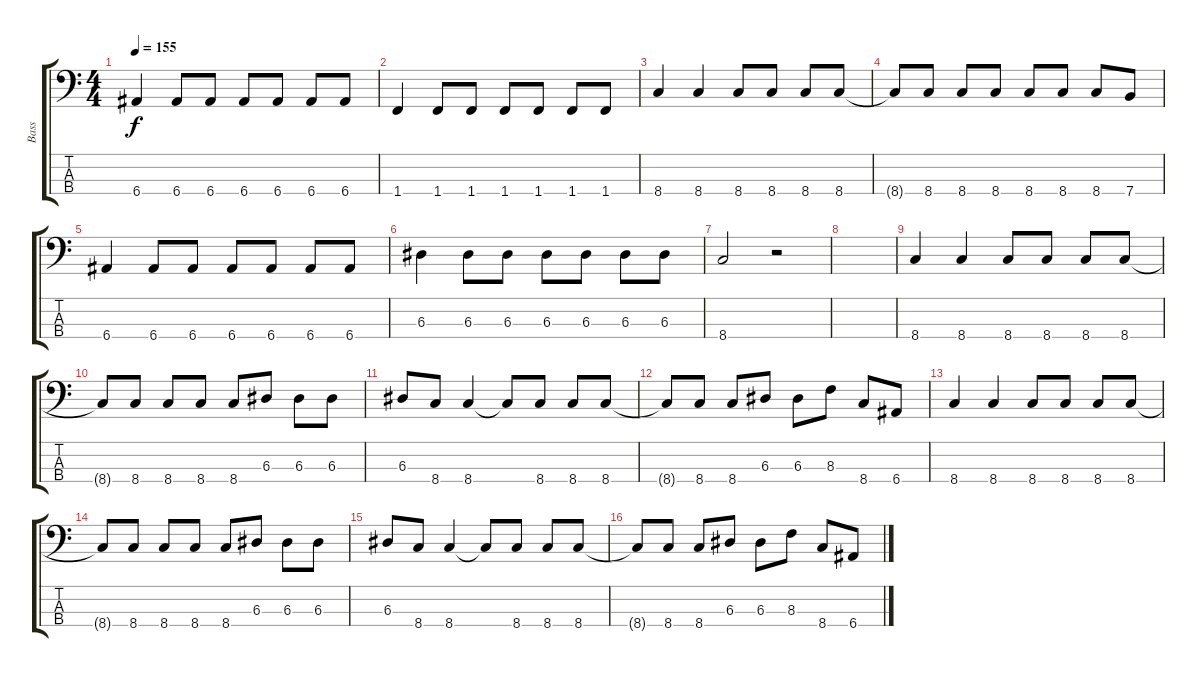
\track ("Bass" "Bass") {instrument electricbassfinger}
\staff {score tabs}
\tuning (G2 D2 A1 E1) {hide}
\ts (4 4)
\tempo 155
\clef f4
\ks c
6.4.4{dy f} 6.4.8 6.4.8 6.4.8 6.4.8 6.4.8 6.4.8 |
1.4.4 1.4.8 1.4.8 1.4.8 1.4.8 1.4.8 1.4.8 |
8.4.4 8.4.4 8.4.8 8.4.8 8.4.8 8.4.8 |
8.4{t}.8 8.4.8 8.4.8 8.4.8 8.4.8 8.4.8 8.4.8 7.4.8 |
6.4.4 6.4.8 6.4.8 6.4.8 6.4.8 6.4.8 6.4.8 |
6.3.4 6.3.8 6.3.8 6.3.8 6.3.8 6.3.8 6.3.8 |
8.4.2 r.2 |
|
8.4.4 8.4.4 8.4.8 8.4.8 8.4.8 8.4.8 |
8.4{t}.8 8.4.8 8.4.8 8.4.8 8.4.8 6.3.8 6.3.8 6.3.8 |
6.3.8 8.4.8 8.4.4 8.4{t}.8 8.4.8 8.4.8 8.4.8 |
8.4{t}.8 8.4.8 8.4.8 6.3.8 6.3.8 8.3.8 8.4.8 6.4.8 |
8.4.4 8.4.4 8.4.8 8.4.8 8.4.8 8.4.8 |
8.4{t}.8 8.4.8 8.4.8 8.4.8 8.4.8 6.3.8 6.3.8 6.3.8 |
6.3.8 8.4.8 8.4.4 8.4{t}.8 8.4.8 8.4.8 8.4.8 |
8.4{t}.8 8.4.8 8.4.8 6.3.8 6.3.8 8.3.8 8.4.8 6.4.8
